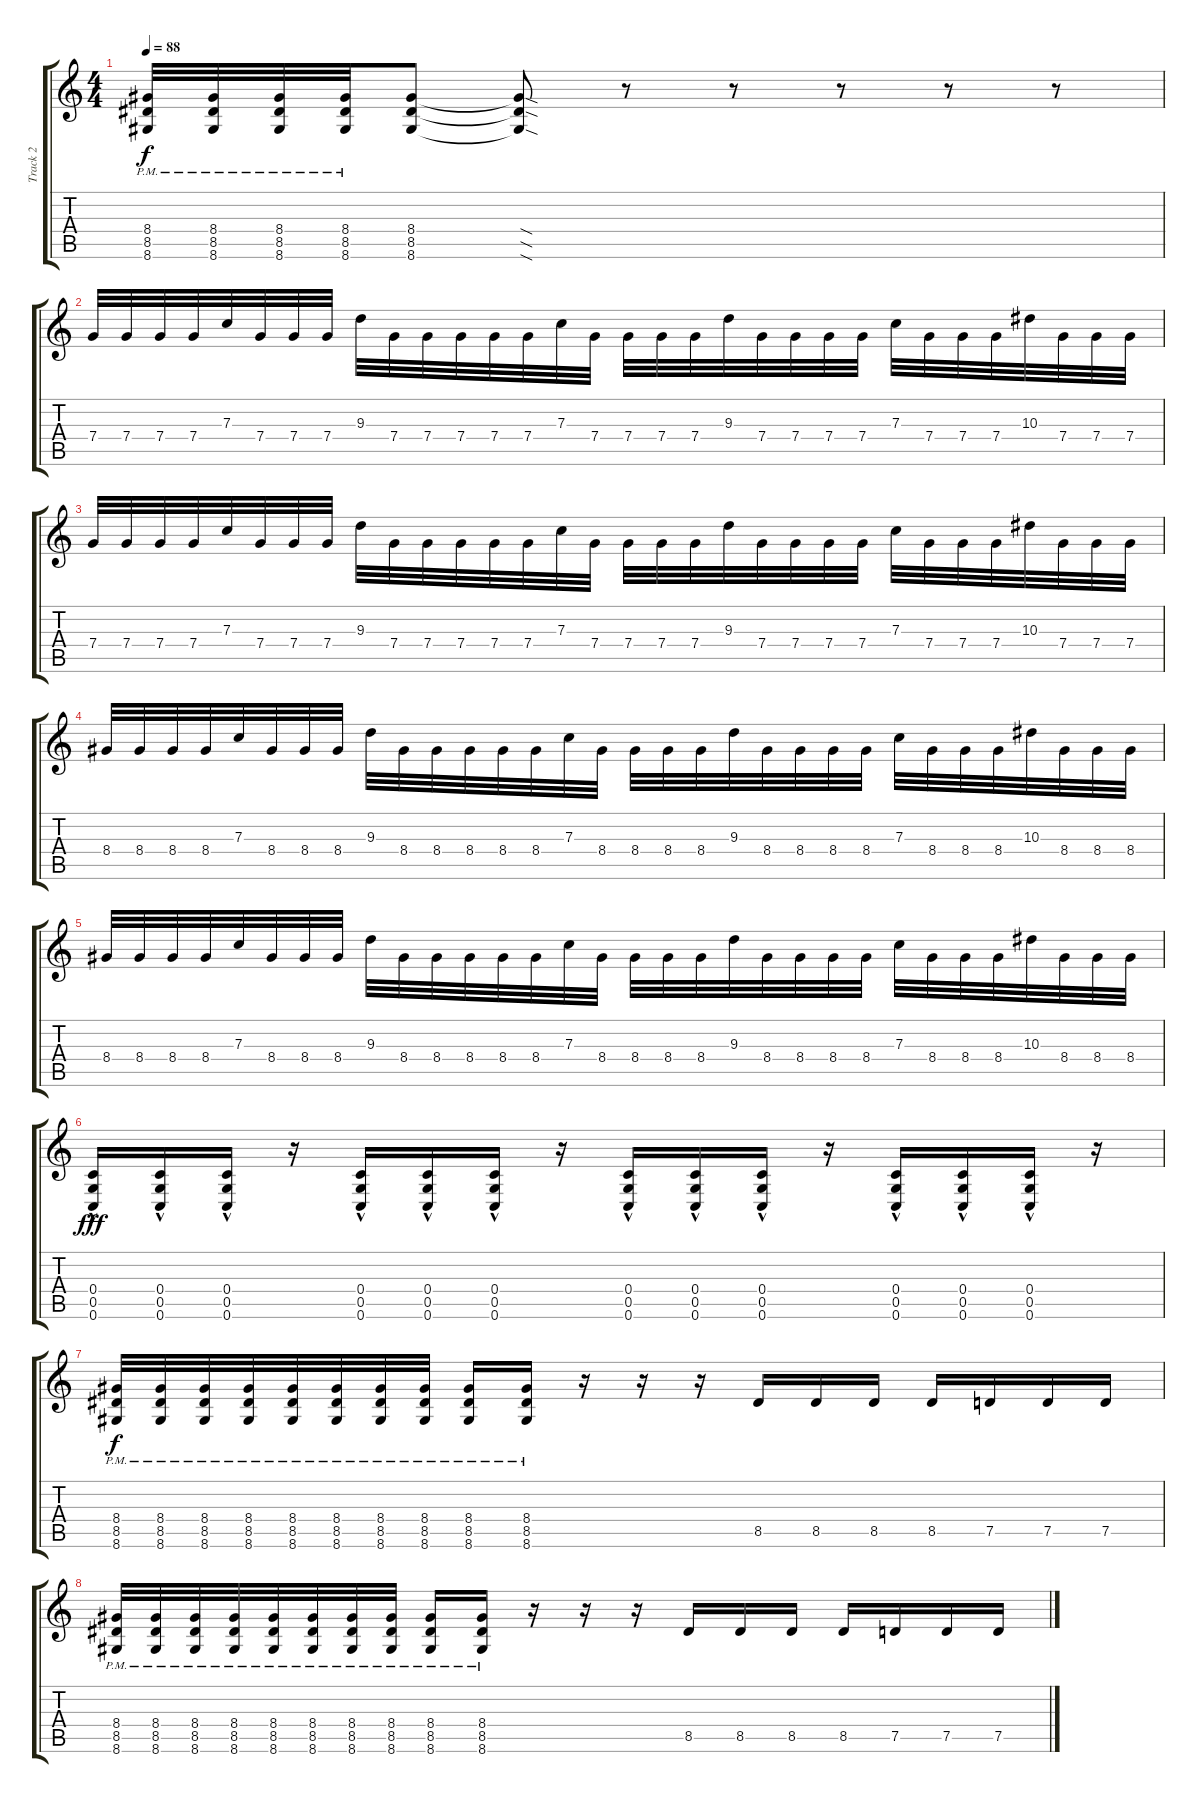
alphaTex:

\track ("Track 2" "Track 2") {instrument distortionguitar}
\staff {score tabs}
\tuning (D4 A3 F3 C3 G2 C2) {hide}
\ts (4 4)
\tempo 88
\clef g2
\ks c
(8.4{pm} 8.5{pm} 8.6{pm}).32{dy f} (8.4{pm} 8.5{pm} 8.6{pm}).32 (8.4{pm} 8.5{pm} 8.6{pm}).32 (8.4{pm} 8.5{pm} 8.6{pm}).32 (8.4 8.5 8.6).8 (8.4{sod t} 8.5{sod t} 8.6{sod t}).8 r.8 r.8 r.8 r.8 r.8 |
7.4.32 7.4.32 7.4.32 7.4.32 7.3.32 7.4.32 7.4.32 7.4.32 9.3.32 7.4.32 7.4.32 7.4.32 7.4.32 7.4.32 7.3.32 7.4.32 7.4.32 7.4.32 7.4.32 9.3.32 7.4.32 7.4.32 7.4.32 7.4.32 7.3.32 7.4.32 7.4.32 7.4.32 10.3.32 7.4.32 7.4.32 7.4.32 |
7.4.32 7.4.32 7.4.32 7.4.32 7.3.32 7.4.32 7.4.32 7.4.32 9.3.32 7.4.32 7.4.32 7.4.32 7.4.32 7.4.32 7.3.32 7.4.32 7.4.32 7.4.32 7.4.32 9.3.32 7.4.32 7.4.32 7.4.32 7.4.32 7.3.32 7.4.32 7.4.32 7.4.32 10.3.32 7.4.32 7.4.32 7.4.32 |
8.4.32 8.4.32 8.4.32 8.4.32 7.3.32 8.4.32 8.4.32 8.4.32 9.3.32 8.4.32 8.4.32 8.4.32 8.4.32 8.4.32 7.3.32 8.4.32 8.4.32 8.4.32 8.4.32 9.3.32 8.4.32 8.4.32 8.4.32 8.4.32 7.3.32 8.4.32 8.4.32 8.4.32 10.3.32 8.4.32 8.4.32 8.4.32 |
8.4.32 8.4.32 8.4.32 8.4.32 7.3.32 8.4.32 8.4.32 8.4.32 9.3.32 8.4.32 8.4.32 8.4.32 8.4.32 8.4.32 7.3.32 8.4.32 8.4.32 8.4.32 8.4.32 9.3.32 8.4.32 8.4.32 8.4.32 8.4.32 7.3.32 8.4.32 8.4.32 8.4.32 10.3.32 8.4.32 8.4.32 8.4.32 |
(0.4{hac} 0.5{hac} 0.6{hac}).16{dy fff} (0.4{hac} 0.5{hac} 0.6{hac}).16 (0.4{hac} 0.5{hac} 0.6{hac}).16 r.16 (0.4{hac} 0.5{hac} 0.6{hac}).16 (0.4{hac} 0.5{hac} 0.6{hac}).16 (0.4{hac} 0.5{hac} 0.6{hac}).16 r.16 (0.4{hac} 0.5{hac} 0.6{hac}).16 (0.4{hac} 0.5{hac} 0.6{hac}).16 (0.4{hac} 0.5{hac} 0.6{hac}).16 r.16 (0.4{hac} 0.5{hac} 0.6{hac}).16 (0.4{hac} 0.5{hac} 0.6{hac}).16 (0.4{hac} 0.5{hac} 0.6{hac}).16 r.16 |
(8.4{pm} 8.5{pm} 8.6{pm}).32{dy f} (8.4{pm} 8.5{pm} 8.6{pm}).32 (8.4{pm} 8.5{pm} 8.6{pm}).32 (8.4{pm} 8.5{pm} 8.6{pm}).32 (8.4{pm} 8.5{pm} 8.6{pm}).32 (8.4{pm} 8.5{pm} 8.6{pm}).32 (8.4{pm} 8.5{pm} 8.6{pm}).32 (8.4{pm} 8.5{pm} 8.6{pm}).32 (8.4{pm} 8.5{pm} 8.6{pm}).16 (8.4{pm} 8.5{pm} 8.6{pm}).16 r.16 r.16 r.16 8.5.16 8.5.16 8.5.16 8.5.16 7.5.16 7.5.16 7.5.16 |
(8.4{pm} 8.5{pm} 8.6{pm}).32 (8.4{pm} 8.5{pm} 8.6{pm}).32 (8.4{pm} 8.5{pm} 8.6{pm}).32 (8.4{pm} 8.5{pm} 8.6{pm}).32 (8.4{pm} 8.5{pm} 8.6{pm}).32 (8.4{pm} 8.5{pm} 8.6{pm}).32 (8.4{pm} 8.5{pm} 8.6{pm}).32 (8.4{pm} 8.5{pm} 8.6{pm}).32 (8.4{pm} 8.5{pm} 8.6{pm}).16 (8.4{pm} 8.5{pm} 8.6{pm}).16 r.16 r.16 r.16 8.5.16 8.5.16 8.5.16 8.5.16 7.5.16 7.5.16 7.5.16
